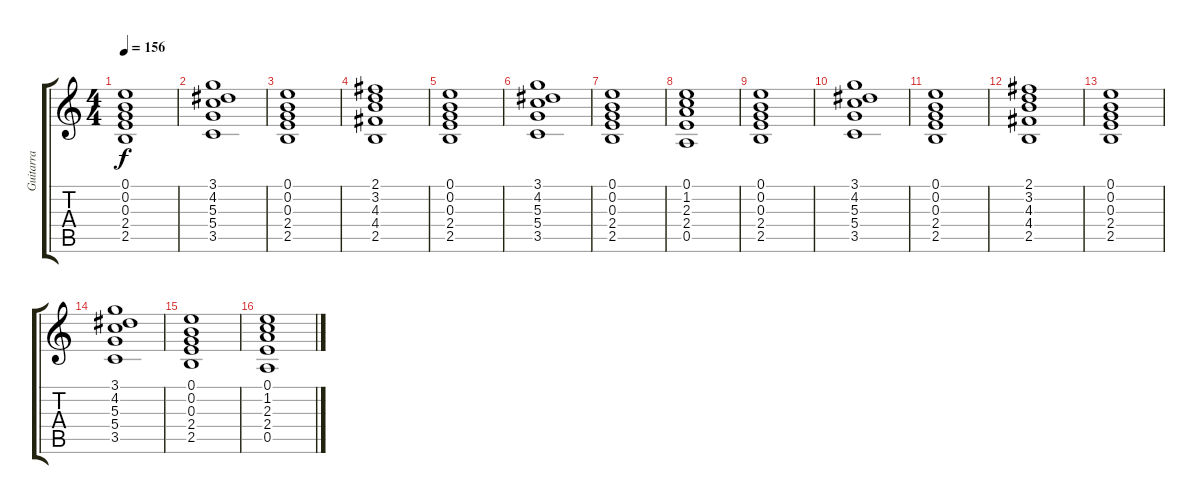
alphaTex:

\track ("Guitarra" "Guitarra") {instrument distortionguitar}
\staff {score tabs}
\tuning (E4 B3 G3 D3 A2 E2) {hide}
\ts (4 4)
\tempo 156
\clef g2
\ks c
(0.1 0.2 0.3 2.4 2.5).1{dy f instrument distortionguitar} |
(3.1 4.2 5.3 5.4 3.5).1 |
(0.1 0.2 0.3 2.4 2.5).1 |
(2.1 3.2 4.3 4.4 2.5).1 |
(0.1 0.2 0.3 2.4 2.5).1 |
(3.1 4.2 5.3 5.4 3.5).1 |
(0.1 0.2 0.3 2.4 2.5).1 |
(0.1 1.2 2.3 2.4 0.5).1 |
(0.1 0.2 0.3 2.4 2.5).1 |
(3.1 4.2 5.3 5.4 3.5).1 |
(0.1 0.2 0.3 2.4 2.5).1 |
(2.1 3.2 4.3 4.4 2.5).1 |
(0.1 0.2 0.3 2.4 2.5).1 |
(3.1 4.2 5.3 5.4 3.5).1 |
(0.1 0.2 0.3 2.4 2.5).1 |
(0.1 1.2 2.3 2.4 0.5).1
